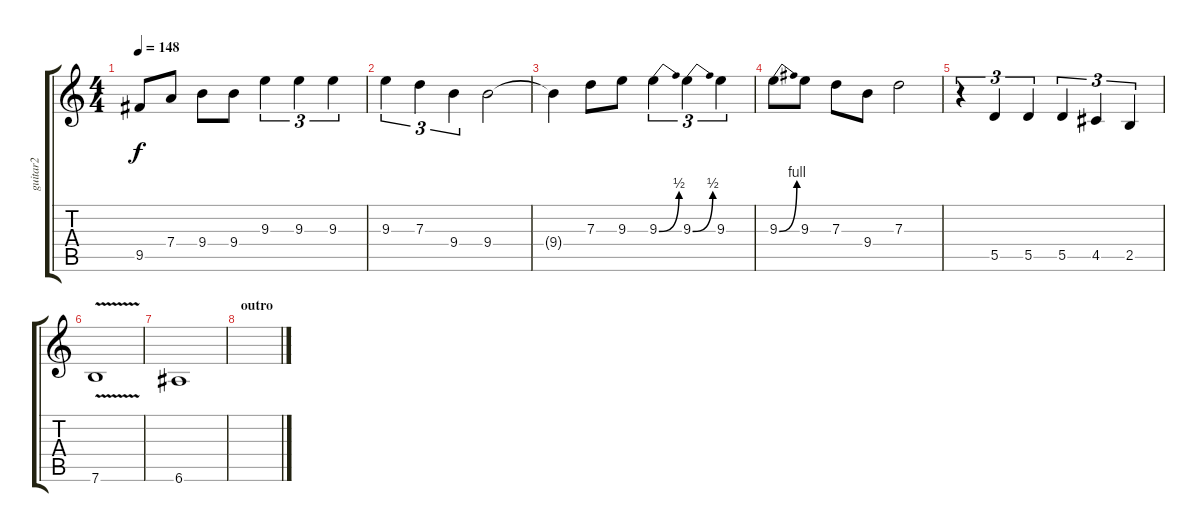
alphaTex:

\track ("guitar2" "guitar2") {instrument overdrivenguitar}
\staff {score tabs}
\tuning (E4 B3 G3 D3 A2 E2) {hide}
\ts (4 4)
\tempo 148
\clef g2
\ks c
9.5.8{dy f} 7.4.8 9.4.8 9.4.8 9.3.4{tu (3 2)} 9.3.4{tu (3 2)} 9.3.4{tu (3 2)} |
9.3.4{tu (3 2)} 7.3.4{tu (3 2)} 9.4.4{tu (3 2)} 9.4.2 |
9.4{t}.4 7.3.8 9.3.8 9.3{be (bend 0 0 60 2)}.4{tu (3 2)} 9.3{be (bend 0 0 60 2)}.4{tu (3 2)} 9.3.4{tu (3 2)} |
9.3{be (bend 0 0 60 4)}.8 9.3.8 7.3.8 9.4.8 7.3.2 |
r.4{tu (3 2)} 5.5.4{tu (3 2)} 5.5.4{tu (3 2)} 5.5.4{tu (3 2)} 4.5.4{tu (3 2)} 2.5.4{tu (3 2)} |
7.6{v}.1 |
6.6.1 |
\section ("" "outro")
